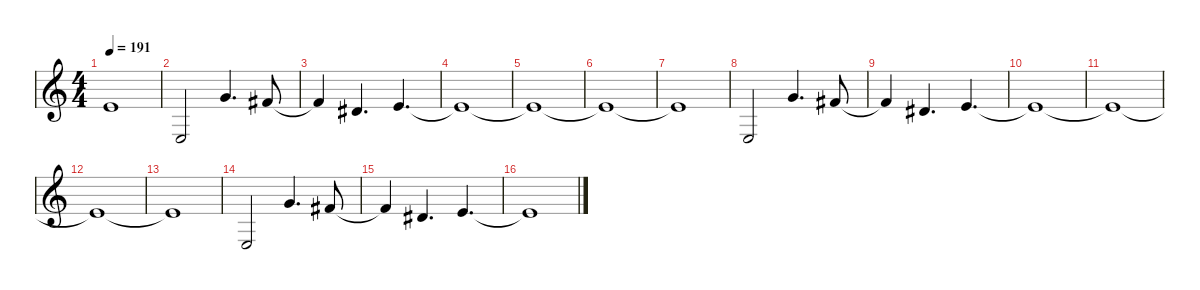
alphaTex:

\defaultSystemsLayout 4
\hideDynamics
\bracketExtendMode nobrackets
\singleTrackTrackNamePolicy hidden
\multiTrackTrackNamePolicy hidden
\firstSystemTrackNameMode fullname
\firstSystemTrackNameOrientation horizontal
\otherSystemsTrackNameOrientation horizontal
\track ("Rhodes piano" "el.pno.") {instrument electricpiano1}
\staff {score}
\tuning (E4 B3 G3 D3 A2 E2 B1)
\ts (4 4)
\tempo 191
\clef g2
\ks c
5.2{t}.1{dy f beam Up} |
2.4.2{beam Up} 3.1.4{d beam Up} 2.1{acc #}.8{beam Up} |
2.1{t acc #}.4{beam Up} 4.2{acc #}.4{d beam Up} 5.2.4{d beam Up} |
5.2{t}.1{beam Up} |
5.2{t}.1{beam Up} |
5.2{t}.1{beam Up} |
5.2{t}.1{beam Up} |
2.4.2{beam Up} 3.1.4{d beam Up} 2.1{acc #}.8{beam Up} |
2.1{t acc #}.4{beam Up} 4.2{acc #}.4{d beam Up} 5.2.4{d beam Up} |
5.2{t}.1{beam Up} |
5.2{t}.1{beam Up} |
5.2{t}.1{beam Up} |
5.2{t}.1{beam Up} |
2.4.2{beam Up} 3.1.4{d beam Up} 2.1{acc #}.8{beam Up} |
2.1{t acc #}.4{beam Up} 4.2{acc #}.4{d beam Up} 5.2.4{d beam Up} |
5.2{t}.1{beam Up}
